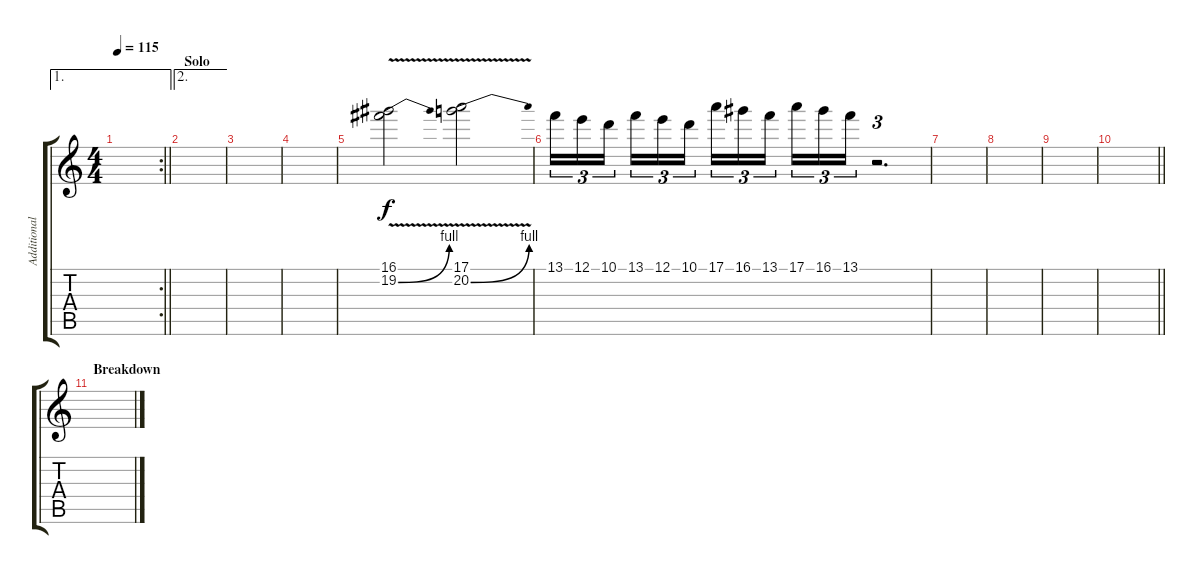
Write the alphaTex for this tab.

\track ("Additional Guitar" "Additional") {instrument distortionguitar}
\staff {score tabs}
\tuning (E4 B3 G3 D3 A2 E2) {hide}
\ae 1
\rc 2
\ts (4 4)
\tempo 115
\clef g2
\barLineRight lightlight
\ks c
|
\ae 2
\section ("" "Solo")
|
|
|
(16.1 19.2{be (bend 0 0 60 4) v}).2 (17.1 20.2{be (bend 0 0 60 4) v}).2 |
13.1.16{tu (3 2)} 12.1.16{tu (3 2)} 10.1.16{tu (3 2) beam splitsecondary} 13.1.16{tu (3 2)} 12.1.16{tu (3 2)} 10.1.16{tu (3 2)} 17.1.16{tu (3 2)} 16.1.16{tu (3 2)} 13.1.16{tu (3 2) beam splitsecondary} 17.1.16{tu (3 2)} 16.1.16{tu (3 2)} 13.1.16{tu (3 2)} r.2{d tu (3 2)} |
|
|
|
\barLineRight lightlight
|
\section ("" "Breakdown")
